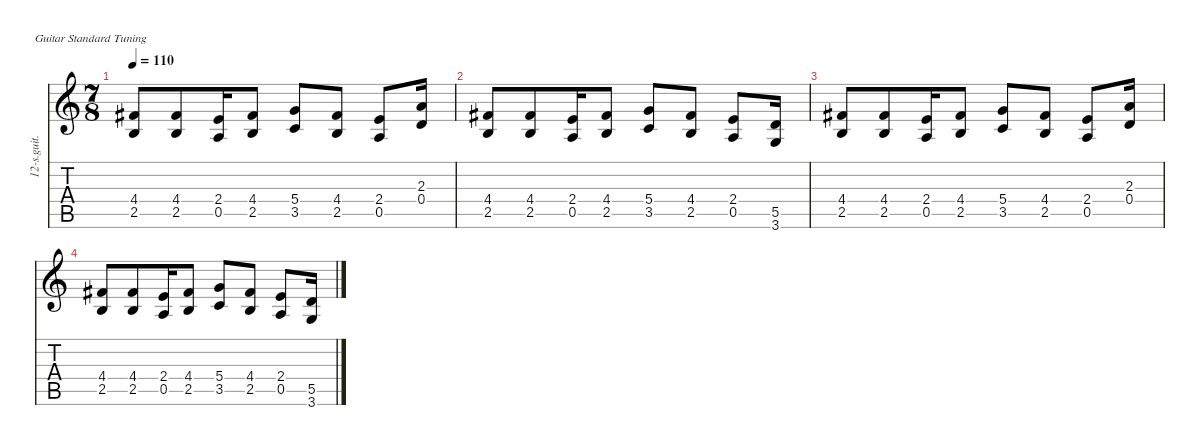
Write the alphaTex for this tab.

\defaultSystemsLayout 4
\hideDynamics
\bracketExtendMode nobrackets
\otherSystemsTrackNameOrientation horizontal
\track ("12 St. Steel Guitar" "12-s.guit.") {instrument acousticguitarsteel}
\staff {score tabs}
\tuning (E4 B3 G3 D3 A2 E2)
\ts (7 8)
\beaming (8 3 2 2)
\tempo 110
\clef g2
\ks c
(2.5 4.4{acc #}).8{dy mf instrument acousticguitarsteel beam Up} (4.4{acc #} 2.5).8{beam Up} (2.4 0.5).16{beam Up} (2.5 4.4{acc #}).8{beam Up} (5.4 3.5).8{beam Up} (4.4{acc #} 2.5).8{beam Up} (2.4 0.5).8{beam Up} (0.4 2.3).16{beam Up} |
(2.5 4.4{acc #}).8{beam Up} (4.4{acc #} 2.5).8{beam Up} (2.4 0.5).16{beam Up} (2.5 4.4{acc #}).8{beam Up} (5.4 3.5).8{beam Up} (4.4{acc #} 2.5).8{beam Up} (2.4 0.5).8{beam Up} (3.6 5.5).16{beam Up} |
(2.5 4.4{acc #}).8{beam Up} (4.4{acc #} 2.5).8{beam Up} (2.4 0.5).16{beam Up} (2.5 4.4{acc #}).8{beam Up} (5.4 3.5).8{beam Up} (4.4{acc #} 2.5).8{beam Up} (2.4 0.5).8{beam Up} (0.4 2.3).16{beam Up} |
(2.5 4.4{acc #}).8{beam Up} (4.4{acc #} 2.5).8{beam Up} (2.4 0.5).16{beam Up} (2.5 4.4{acc #}).8{beam Up} (5.4 3.5).8{beam Up} (4.4{acc #} 2.5).8{beam Up} (2.4 0.5).8{beam Up} (3.6 5.5).16{beam Up}
